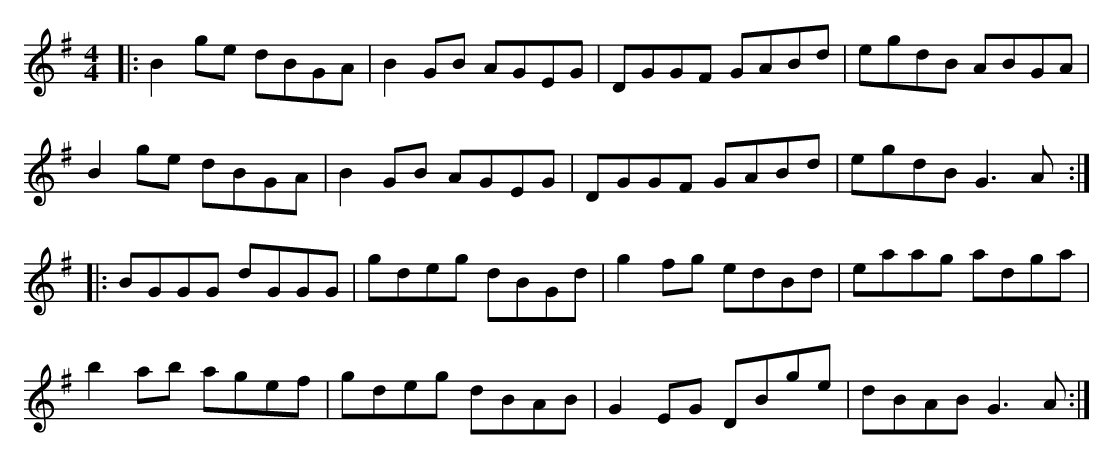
X:1
M:4/4
K:G
|:B2ge dBGA|B2GB AGEG|DGGF GABd|egdB ABGA|
B2ge dBGA|B2GB AGEG|DGGF GABd|egdB G3A:|
|:BGGG dGGG|gdeg dBGd|g2fg edBd|eaag adga|
b2ab agef|gdeg dBAB|G2EG DBge|dBAB G3A:|
